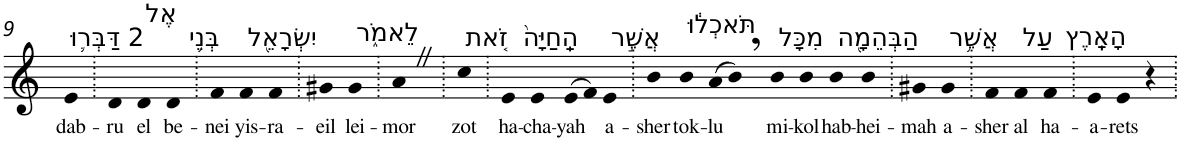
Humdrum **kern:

**kern	**text
*part1	*part1
*staff1	*staff1
*I"Piano	*
*I'Pno	*
!!LO:PB:g=z
*clefG2	*
*k[]	*
=9	=9
!LO:TX:a:t=2 דַּבְּר֛וּ	!
!	!LO:LY:b
4e	dab-
=10.	=10.
!	!LO:LY:b
4d	-ru
!LO:TX:a:t=אֶל	!
!	!LO:LY:b
4d	el
!LO:TX:a:t=בְּנֵ֥י	!
!	!LO:LY:b
4d	be-
=11.	=11.
!	!LO:LY:b
4f	-nei
!LO:TX:a:t=יִשְׂרָאֵ֖ל	!
!	!LO:LY:b
4f	yis-
!	!LO:LY:b
4f	-ra-
=12.	=12.
!	!LO:LY:b
4g#X	-eil
!LO:TX:a:t=לֵאמֹ֑ר	!
!	!LO:LY:b
4g#	lei-
=13.	=13.
!	!LO:LY:b
4aZ	-mor
=14.	=14.
!LO:TX:a:t=זֹ֤את	!
!	!LO:LY:b
4cc	zot
=15.	=15.
!LO:TX:a:t=הַֽחַיָּה֙	!
!	!LO:LY:b
4e	ha-
!	!LO:LY:b
4e	-cha-
!	!LO:LY:b
(>8e	-yah
8f)	.
!LO:TX:a:t=אֲשֶׁ֣ר	!
!	!LO:LY:b
4e	a-
=16.	=16.
!	!LO:LY:b
4b	-sher
!LO:TX:a:t=תֹּאכְל֔וּ	!
!	!LO:LY:b
4b	tok-
!	!LO:LY:b
(>8a	-lu
8b,)	.
!LO:TX:a:t=מִכָּל	!
!	!LO:LY:b
4b	mi-
!	!LO:LY:b
4b	-kol
!LO:TX:a:t=הַבְּהֵמָ֖ה	!
!	!LO:LY:b
4b	hab-
!	!LO:LY:b
4b	-hei-
=17.	=17.
!	!LO:LY:b
4g#X	-mah
!LO:TX:a:t=אֲשֶׁ֥ר	!
!	!LO:LY:b
4g#	a-
=18.	=18.
!	!LO:LY:b
4f	-sher
!LO:TX:a:t=עַל	!
!	!LO:LY:b
4f	al
!LO:TX:a:t=הָאָֽרֶץ	!
!	!LO:LY:b
4f	ha-
=19.	=19.
!	!LO:LY:b
4e	-a-
!	!LO:LY:b
4e	-rets
4r	.
=.	=.
*-	*-
